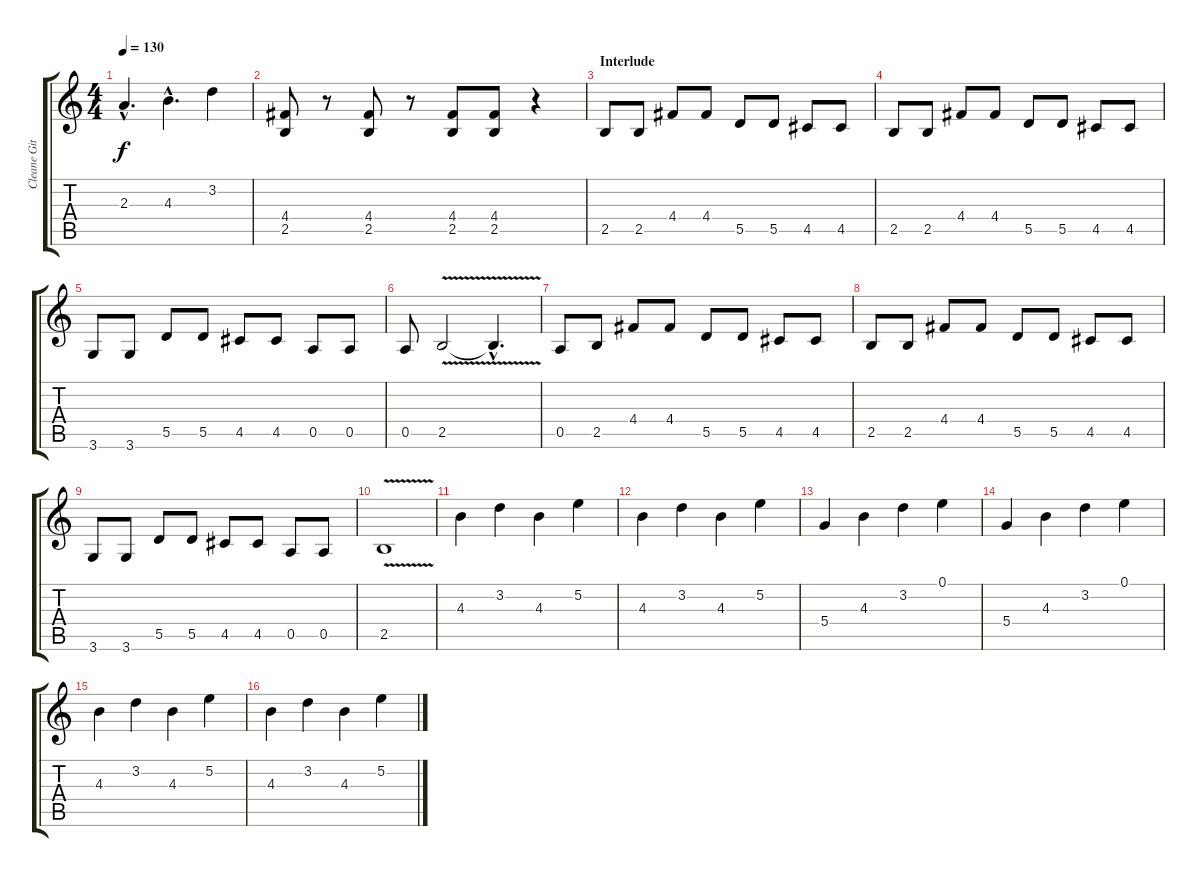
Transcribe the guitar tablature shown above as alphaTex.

\track ("Cleane Gitarre" "Cleane Git") {instrument electricguitarclean}
\staff {score tabs}
\tuning (E4 B3 G3 D3 A2 E2) {hide}
\ts (4 4)
\tempo 130
\clef g2
\ks c
2.3{hac}.4{d dy f} 4.3{hac}.4{d} 3.2.4 |
(4.4 2.5).8 r.8 (4.4 2.5).8 r.8 (4.4 2.5).8 (4.4 2.5).8 r.4 |
\section ("" "Interlude")
2.5.8 2.5.8 4.4.8 4.4.8 5.5.8 5.5.8 4.5.8 4.5.8 |
2.5.8 2.5.8 4.4.8 4.4.8 5.5.8 5.5.8 4.5.8 4.5.8 |
3.6.8 3.6.8 5.5.8 5.5.8 4.5.8 4.5.8 0.5.8 0.5.8 |
0.5.8 2.5{v}.2 2.5{v hac t}.4{d} |
0.5.8 2.5.8 4.4.8 4.4.8 5.5.8 5.5.8 4.5.8 4.5.8 |
2.5.8 2.5.8 4.4.8 4.4.8 5.5.8 5.5.8 4.5.8 4.5.8 |
3.6.8 3.6.8 5.5.8 5.5.8 4.5.8 4.5.8 0.5.8 0.5.8 |
2.5{v}.1 |
4.3.4 3.2.4 4.3.4 5.2.4 |
4.3.4 3.2.4 4.3.4 5.2.4 |
5.4.4 4.3.4 3.2.4 0.1.4 |
5.4.4 4.3.4 3.2.4 0.1.4 |
4.3.4 3.2.4 4.3.4 5.2.4 |
4.3.4 3.2.4 4.3.4 5.2.4
